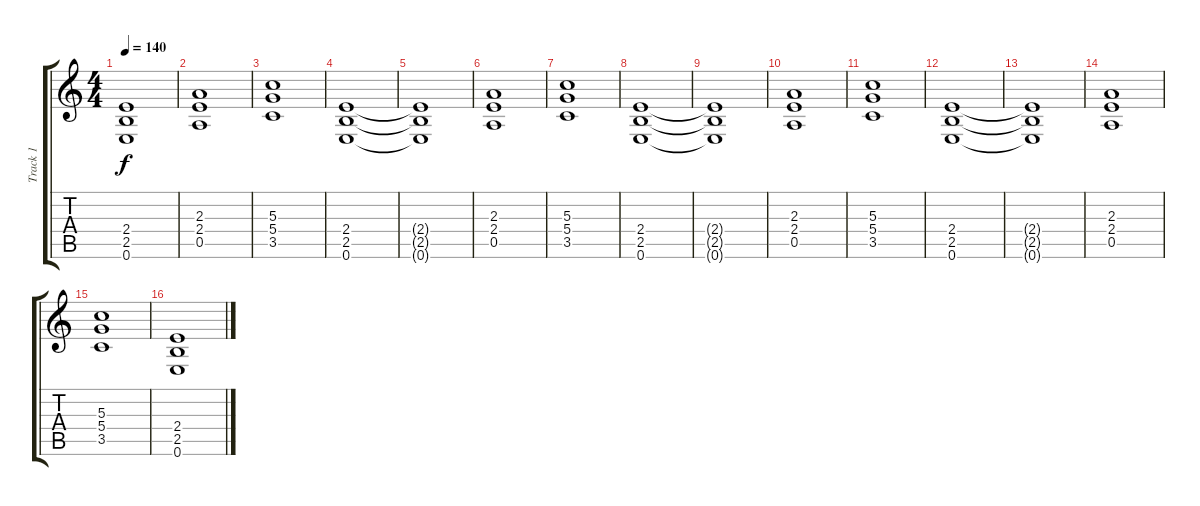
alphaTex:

\track ("Track 1" "Track 1") {instrument distortionguitar}
\staff {score tabs}
\tuning (E4 B3 G3 D3 A2 E2) {hide}
\ts (4 4)
\tempo 140
\clef g2
\ks c
(2.4{t} 2.5{t} 0.6{t}).1{dy f} |
(2.3 2.4 0.5).1 |
(5.3 5.4 3.5).1 |
(2.4 2.5 0.6).1 |
(2.4{t} 2.5{t} 0.6{t}).1 |
(2.3 2.4 0.5).1 |
(5.3 5.4 3.5).1 |
(2.4 2.5 0.6).1 |
(2.4{t} 2.5{t} 0.6{t}).1 |
(2.3 2.4 0.5).1 |
(5.3 5.4 3.5).1 |
(2.4 2.5 0.6).1 |
(2.4{t} 2.5{t} 0.6{t}).1 |
(2.3 2.4 0.5).1 |
(5.3 5.4 3.5).1 |
(2.4 2.5 0.6).1
